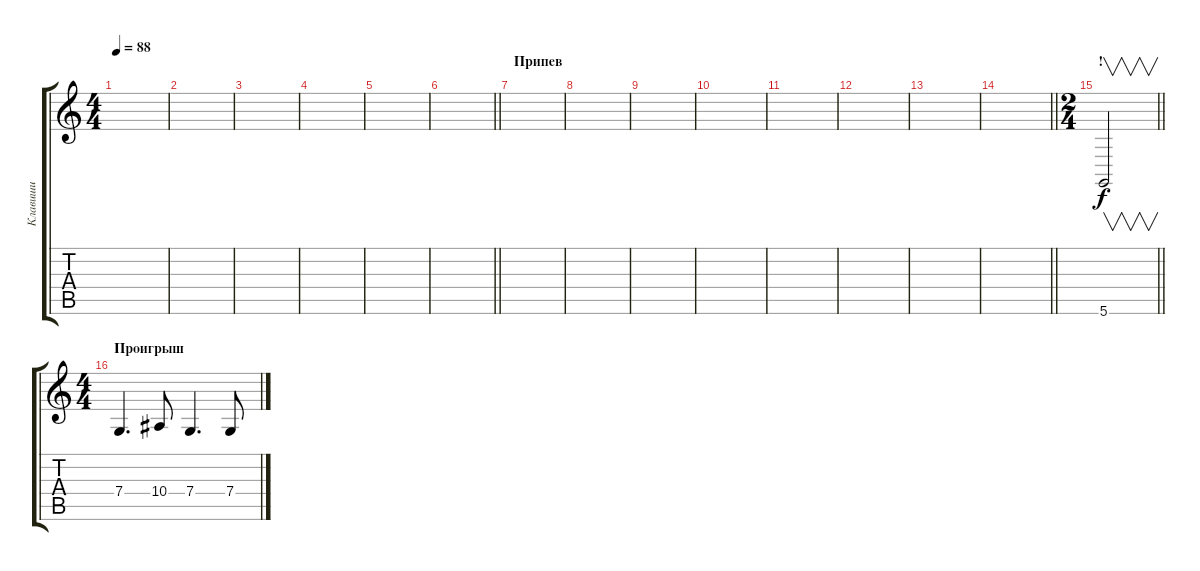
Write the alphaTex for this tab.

\track ("Клавиши" "Клавиши") {instrument choiraahs}
\staff {score tabs}
\tuning (D4 A3 F3 C3 G2 D2) {hide}
\ts (4 4)
\tempo 88
\clef g2
\ks c
|
|
|
|
|
\barLineRight lightlight
|
\section ("" "Припев")
|
|
|
|
|
|
|
\barLineRight lightlight
|
\ts (2 4)
\section ("" "!")
\barLineRight lightlight
5.6.2{v volume 16 instrument seashore} |
\ts (4 4)
\section ("" "Проигрыш")
7.4.4{d volume 10 instrument choiraahs} 10.4.8 7.4.4{d} 7.4.8
